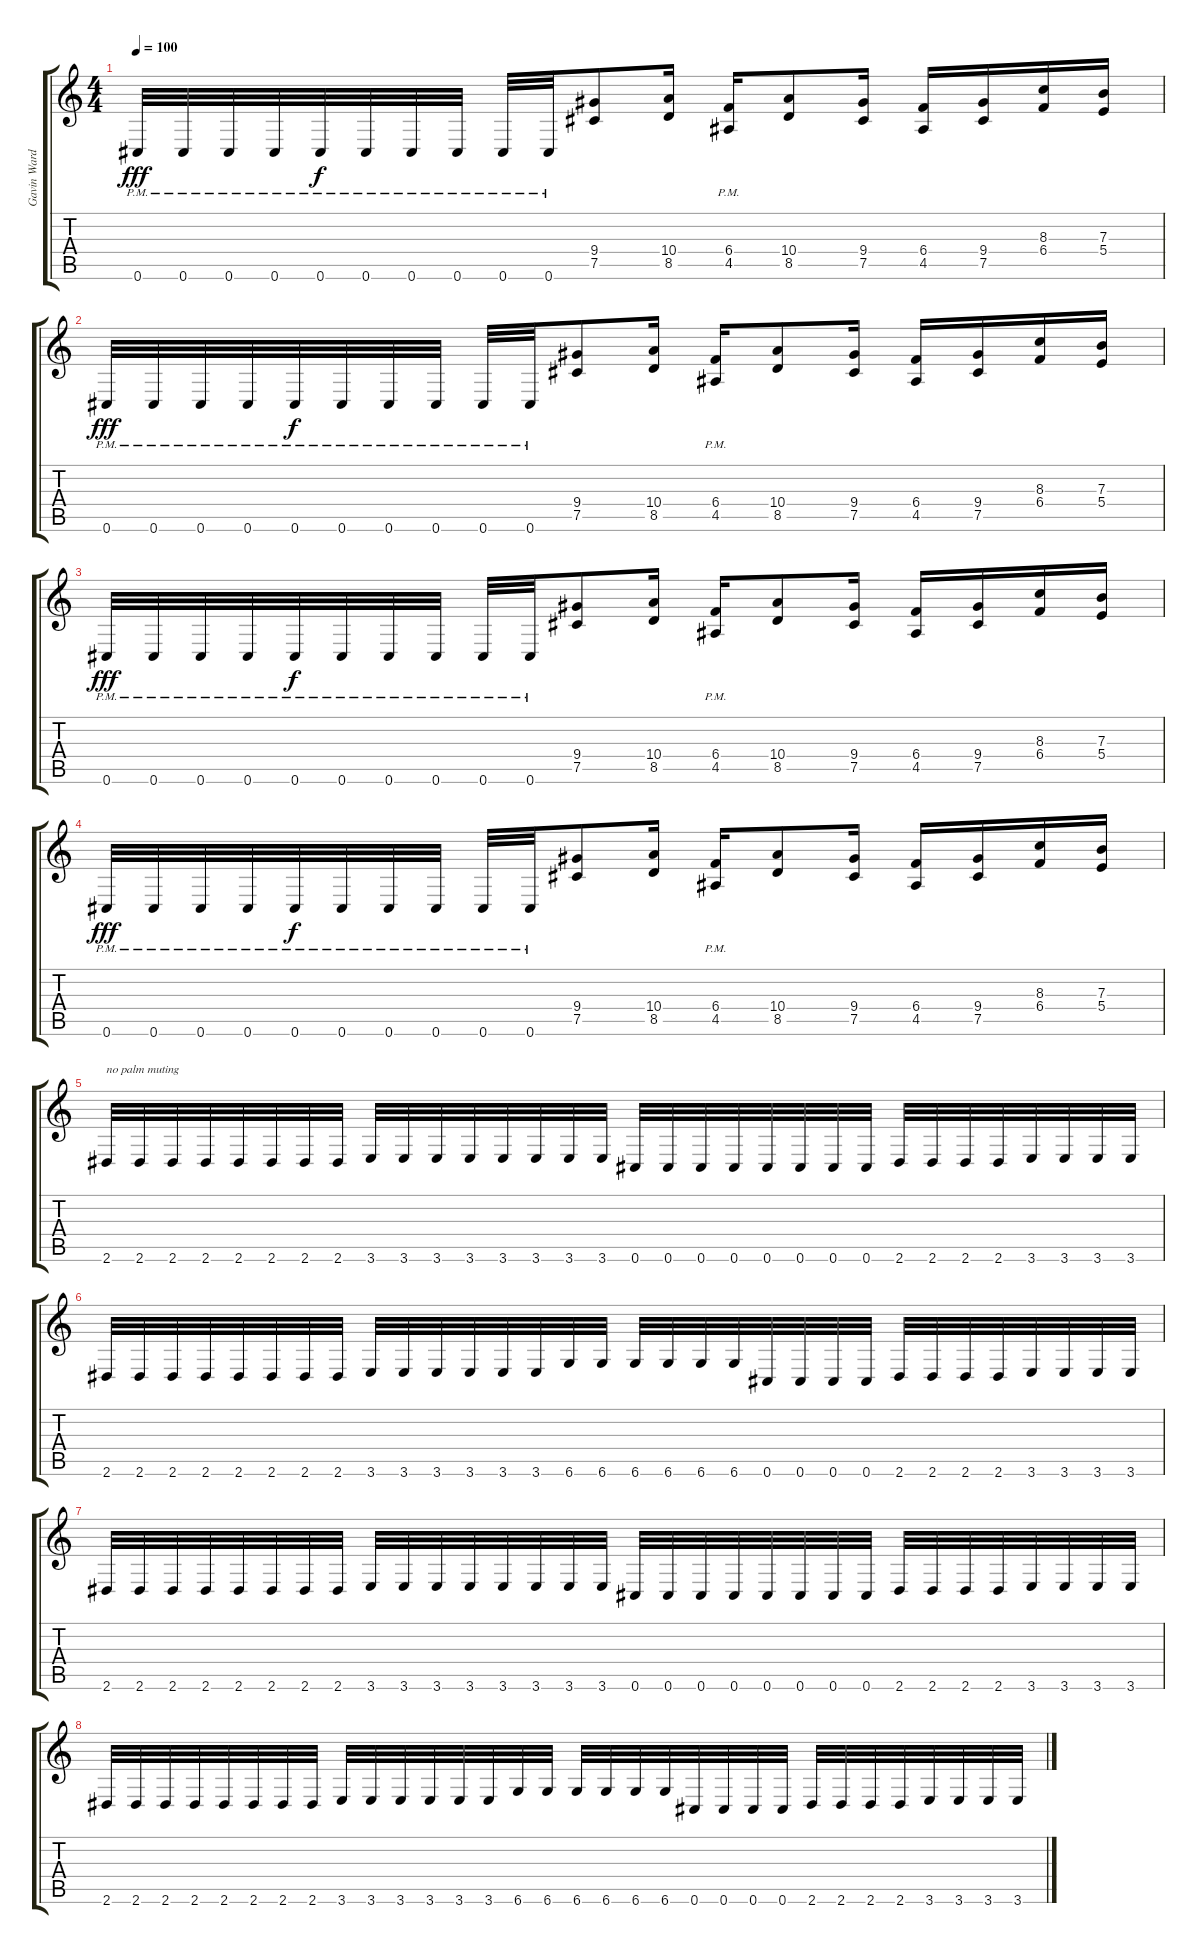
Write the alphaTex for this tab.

\track ("Gavin Ward" "Gavin Ward") {instrument distortionguitar}
\staff {score tabs}
\tuning (Db4 Ab3 E3 B2 Gb2 Db2) {hide}
\ts (4 4)
\tempo 100
\clef g2
\ks c
0.6{pm}.32{dy fff} 0.6{pm}.32 0.6{pm}.32 0.6{pm}.32 0.6{pm}.32{dy f} 0.6{pm}.32 0.6{pm}.32 0.6{pm}.32 0.6{pm}.32 0.6{pm}.32 (9.4 7.5).8 (10.4 8.5).16 (6.4{pm} 4.5{pm}).16 (10.4 8.5).8 (9.4 7.5).16 (6.4 4.5).16 (9.4 7.5).16 (8.3 6.4).16 (7.3 5.4).16 |
0.6{pm}.32{dy fff} 0.6{pm}.32 0.6{pm}.32 0.6{pm}.32 0.6{pm}.32{dy f} 0.6{pm}.32 0.6{pm}.32 0.6{pm}.32 0.6{pm}.32 0.6{pm}.32 (9.4 7.5).8 (10.4 8.5).16 (6.4{pm} 4.5{pm}).16 (10.4 8.5).8 (9.4 7.5).16 (6.4 4.5).16 (9.4 7.5).16 (8.3 6.4).16 (7.3 5.4).16 |
0.6{pm}.32{dy fff} 0.6{pm}.32 0.6{pm}.32 0.6{pm}.32 0.6{pm}.32{dy f} 0.6{pm}.32 0.6{pm}.32 0.6{pm}.32 0.6{pm}.32 0.6{pm}.32 (9.4 7.5).8 (10.4 8.5).16 (6.4{pm} 4.5{pm}).16 (10.4 8.5).8 (9.4 7.5).16 (6.4 4.5).16 (9.4 7.5).16 (8.3 6.4).16 (7.3 5.4).16 |
0.6{pm}.32{dy fff} 0.6{pm}.32 0.6{pm}.32 0.6{pm}.32 0.6{pm}.32{dy f} 0.6{pm}.32 0.6{pm}.32 0.6{pm}.32 0.6{pm}.32 0.6{pm}.32 (9.4 7.5).8 (10.4 8.5).16 (6.4{pm} 4.5{pm}).16 (10.4 8.5).8 (9.4 7.5).16 (6.4 4.5).16 (9.4 7.5).16 (8.3 6.4).16 (7.3 5.4).16 |
2.6.32{txt "no palm muting"} 2.6.32 2.6.32 2.6.32 2.6.32 2.6.32 2.6.32 2.6.32 3.6.32 3.6.32 3.6.32 3.6.32 3.6.32 3.6.32 3.6.32 3.6.32 0.6.32 0.6.32 0.6.32 0.6.32 0.6.32 0.6.32 0.6.32 0.6.32 2.6.32 2.6.32 2.6.32 2.6.32 3.6.32 3.6.32 3.6.32 3.6.32 |
2.6.32 2.6.32 2.6.32 2.6.32 2.6.32 2.6.32 2.6.32 2.6.32 3.6.32 3.6.32 3.6.32 3.6.32 3.6.32 3.6.32 6.6.32 6.6.32 6.6.32 6.6.32 6.6.32 6.6.32 0.6.32 0.6.32 0.6.32 0.6.32 2.6.32 2.6.32 2.6.32 2.6.32 3.6.32 3.6.32 3.6.32 3.6.32 |
2.6.32 2.6.32 2.6.32 2.6.32 2.6.32 2.6.32 2.6.32 2.6.32 3.6.32 3.6.32 3.6.32 3.6.32 3.6.32 3.6.32 3.6.32 3.6.32 0.6.32 0.6.32 0.6.32 0.6.32 0.6.32 0.6.32 0.6.32 0.6.32 2.6.32 2.6.32 2.6.32 2.6.32 3.6.32 3.6.32 3.6.32 3.6.32 |
2.6.32 2.6.32 2.6.32 2.6.32 2.6.32 2.6.32 2.6.32 2.6.32 3.6.32 3.6.32 3.6.32 3.6.32 3.6.32 3.6.32 6.6.32 6.6.32 6.6.32 6.6.32 6.6.32 6.6.32 0.6.32 0.6.32 0.6.32 0.6.32 2.6.32 2.6.32 2.6.32 2.6.32 3.6.32 3.6.32 3.6.32 3.6.32
